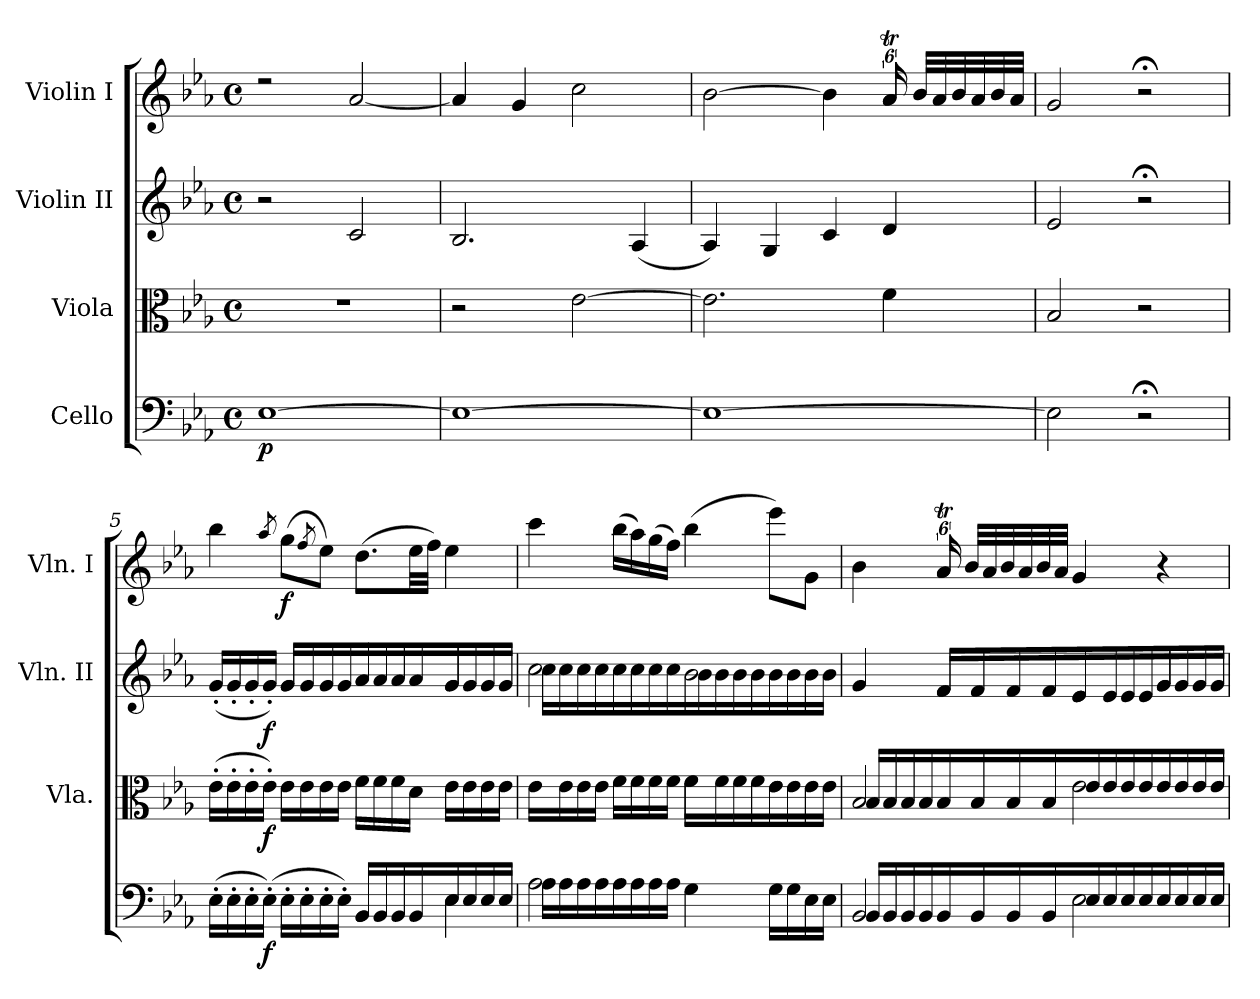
**kern	**dynam	**kern	**dynam	**kern	**dynam	**kern	**dynam
*part4	*part4	*part3	*part3	*part2	*part2	*part1	*part1
*staff4	*staff4	*staff3	*staff3	*staff2	*staff2	*staff1	*staff1
*I"Cello	*	*I"Viola	*	*I"Violin II	*	*I"Violin I	*
*	*	*I'Vla.	*	*I'Vln. II	*	*I'Vln. I	*
*clefF4	*	*clefC3	*	*clefG2	*	*clefG2	*
*k[b-e-a-]	*	*k[b-e-a-]	*	*k[b-e-a-]	*	*k[b-e-a-]	*
*E-:	*	*E-:	*	*E-:	*	*E-:	*
*M4/4	*	*M4/4	*	*M4/4	*	*M4/4	*
*met(c)	*	*met(c)	*	*met(c)	*	*met(c)	*
=1	=1	=1	=1	=1	=1	=1	=1
!	!LO:DY:b	!	!	!	!	!	!LO:DY:a
[1E-	p	1r	.	2r	.	2rdd	Adagio
.	.	.	.	2c/	.	[2a-/	.
=2	=2	=2	=2	=2	=2	=2	=2
1E-_	.	2r	.	2.B-/	.	4a-/]	.
.	.	.	.	.	.	4g/	.
.	.	[2e-\	.	.	.	2cc\	.
.	.	.	.	(<4A-/	.	.	.
=3	=3	=3	=3	=3	=3	=3	=3
*	*	*	*	*	*	*^	*
1E-_	.	2.e-\]	.	4A-/)	.	[2b-\	2ryy	.
.	.	.	.	4G/	.	.	.	.
.	.	.	.	4c/	.	4b-\]	4ryy	.
.	.	4f\	.	4d/	.	4a-T/	96%5a-/	.
.	.	.	.	.	.	.	32b-\LLL	.
.	.	.	.	.	.	.	32a-/	.
.	.	.	.	.	.	.	32b-\	.
.	.	.	.	.	.	.	32a-/	.
.	.	.	.	.	.	.	32b-\	.
.	.	.	.	.	.	.	32a-/JJJ	.
.	.	.	.	.	.	.	96ryy	.
*	*	*	*	*	*	*v	*v	*
=4	=4	=4	=4	=4	=4	=4	=4
2E-\]	.	2B-/	.	2e-/	.	2g/	.
2r;<	.	2r	.	2r;<	.	2r;<	.
=5	=5	=5	=5	=5	=5	=5	=5
*^	*	*	*	*^	*	*	*
(>16E-'\LL	2ryy	.	(>16e-'\LL	.	(16g'/LL	4ryy	.	4bb-\	.
16E-'\	.	.	16e-'\	.	16g'/	.	.	.	.
16E-'\	.	.	16e-'\	.	16g'/	.	.	.	.
!	!	!LO:DY:b	!	!LO:DY:b	!	!	!LO:DY:b	!	!
(>16E-'\JJ)	.	f	16e-'\JJ)	f	16g'/JJ)	.	f	.	.
.	.	.	.	.	.	.	.	8qaa-/	.
!	!	!	!	!	!	!	!	!	!LO:DY:b
16E-'\LL	.	.	16e-\LL	.	4g/	16g/LL	.	(<8gg\L	f
16E-'\	.	.	16e-\	.	.	16g/	.	.	.
.	.	.	.	.	.	.	.	8qff/	.
16E-'\	.	.	16e-\	.	.	16g/	.	8ee-\J)	.
16E-'\JJ)	.	.	16e-\JJ	.	.	16g/	.	.	.
4BB-/	16BB-/LL	.	16f\LL	.	4a-/	16a-/	.	(>8.dd\L	.
.	16BB-/	.	16f\	.	.	16a-/	.	.	.
.	16BB-/	.	16f\	.	.	16a-/	.	.	.
.	16BB-/	.	16d\JJ	.	.	16a-/	.	32ee-\LL	.
.	.	.	.	.	.	.	.	32ff\JJJ)	.
4E-\	16E-\	.	16e-\LL	.	4g/	16g/	.	4ee-\	.
.	16E-\	.	16e-\	.	.	16g/	.	.	.
.	16E-\	.	16e-\	.	.	16g/	.	.	.
.	16E-\JJ	.	16e-\JJ	.	.	16g/JJ	.	.	.
!!LO:LB:g=z
=6	=6	=6	=6	=6	=6	=6	=6	=6	=6
*	*	*	*^	*	*	*	*	*	*
2A-\	16A-\LL	.	16e-\LL	2ryy	.	2cc\	16cc\LL	.	4ccc\	.
.	16A-\	.	16e-\	.	.	.	16cc\	.	.	.
.	16A-\	.	16e-\	.	.	.	16cc\	.	.	.
.	16A-\	.	16e-\JJ	.	.	.	16cc\	.	.	.
.	16A-\	.	16f\LL	.	.	.	16cc\	.	(>16bb-\LL	.
.	16A-\	.	16f\	.	.	.	16cc\	.	16aa-\)	.
.	16A-\	.	16f\	.	.	.	16cc\	.	(>16gg\	.
.	16A-\JJ	.	16f\JJ	.	.	.	16cc\	.	16ff\JJ)	.
4G\	2ryy	.	4f\	16f\LL	.	2b-\	16b-\	.	(>4bb-\	.
.	.	.	.	16f\	.	.	16b-\	.	.	.
.	.	.	.	16f\	.	.	16b-\	.	.	.
.	.	.	.	16f\	.	.	16b-\	.	.	.
16G\LL	.	.	4e-\	16e-\	.	.	16b-\	.	8eee-\L)	.
16G\	.	.	.	16e-\	.	.	16b-\	.	.	.
16E-\	.	.	.	16e-\	.	.	16b-\	.	8g\J	.
16E-\JJ	.	.	.	16e-\JJ	.	.	16b-\JJ	.	.	.
=7	=7	=7	=7	=7	=7	=7	=7	=7	=7	=7
*	*	*	*	*	*	*	*	*	*^	*
2BB-/	16BB-/LL	.	2B-/	16B-/LL	.	4g/	4ryy	.	4b-\	4ryy	.
.	16BB-/	.	.	16B-/	.	.	.	.	.	.	.
.	16BB-/	.	.	16B-/	.	.	.	.	.	.	.
.	16BB-/	.	.	16B-/	.	.	.	.	.	.	.
.	16BB-/	.	.	16B-/	.	4f/	16f/LL	.	4a-T/	96%5a-/	.
.	.	.	.	.	.	.	.	.	.	32b-\LLL	.
.	16BB-/	.	.	16B-/	.	.	16f/	.	.	.	.
.	.	.	.	.	.	.	.	.	.	32a-/	.
.	.	.	.	.	.	.	.	.	.	32b-\	.
.	16BB-/	.	.	16B-/	.	.	16f/	.	.	.	.
.	.	.	.	.	.	.	.	.	.	32a-/	.
.	.	.	.	.	.	.	.	.	.	32b-\	.
.	16BB-/	.	.	16B-/	.	.	16f/	.	.	.	.
.	.	.	.	.	.	.	.	.	.	32a-/JJJ	.
.	.	.	.	.	.	.	.	.	.	96%49ryy	.
2E-\	16E-\	.	2e-\	16e-\	.	4e-/	16e-/	.	4g/	.	.
.	16E-\	.	.	16e-\	.	.	16e-/	.	.	.	.
.	16E-\	.	.	16e-\	.	.	16e-/	.	.	.	.
.	16E-\	.	.	16e-\	.	.	16e-/	.	.	.	.
.	16E-\	.	.	16e-\	.	4g/	16g/	.	4r	.	.
.	16E-\	.	.	16e-\	.	.	16g/	.	.	.	.
.	16E-\	.	.	16e-\	.	.	16g/	.	.	.	.
.	16E-\JJ	.	.	16e-\JJ	.	.	16g/JJ	.	.	.	.
*v	*v	*	*	*	*	*v	*v	*	*v	*v	*
*	*	*v	*v	*	*	*	*	*
=	=	=	=	=	=	=	=
*-	*-	*-	*-	*-	*-	*-	*-
